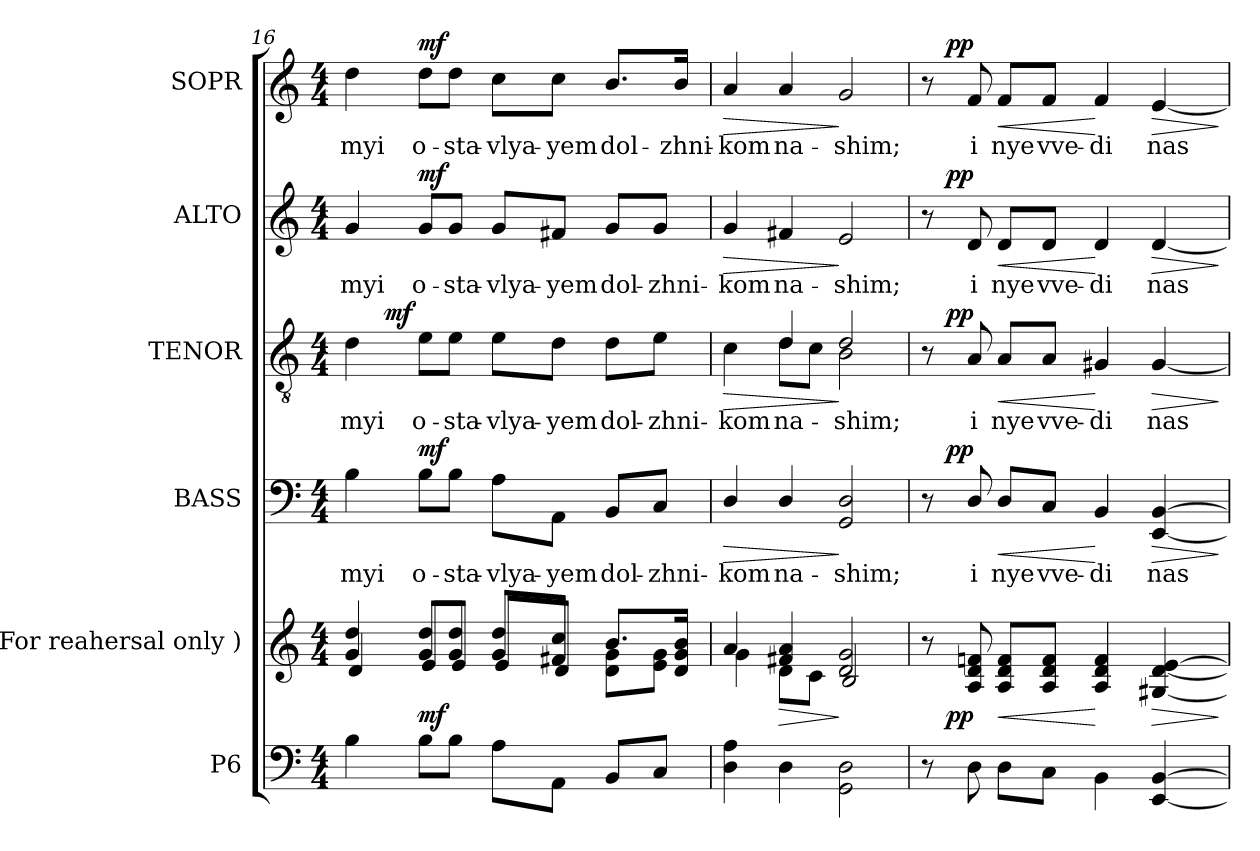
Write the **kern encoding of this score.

**kern	**kern	**dynam	**kern	**text	**dynam	**kern	**text	**dynam	**kern	**text	**dynam	**kern	**text	**dynam
*part6	*part5	*part5	*part4	*part4	*part4	*part3	*part3	*part3	*part2	*part2	*part2	*part1	*part1	*part1
*staff6	*staff5	*staff5	*staff4	*staff4	*staff4	*staff3	*staff3	*staff3	*staff2	*staff2	*staff2	*staff1	*staff1	*staff1
*I"P6	*I"( For reahersal  only )	*	*I"BASS	*	*	*I"TENOR	*	*	*I"ALTO	*	*	*I"SOPR	*	*
*	*	*	*I'B.	*	*	*I'T.	*	*	*I'A.	*	*	*I'S.	*	*
*clefF4	*clefG2	*	*clefF4	*	*	*clefGv2	*	*	*clefG2	*	*	*clefG2	*	*
*	*	*	*	*	*	*ITrd7c12	*	*	*	*	*	*	*	*
*k[]	*k[]	*	*k[]	*	*	*k[]	*	*	*k[]	*	*	*k[]	*	*
*a:	*a:	*	*a:	*	*	*a:	*	*	*a:	*	*	*a:	*	*
*M4/4	*M4/4	*	*M4/4	*	*	*M4/4	*	*	*M4/4	*	*	*M4/4	*	*
=16	=16	=16	=16	=16	=16	=16	=16	=16	=16	=16	=16	=16	=16	=16
*	*^	*	*	*	*	*	*	*	*	*	*	*	*	*
!	!	!	!	!	!LO:LY:b:color=#000000	!	!	!	!	!	!	!	!	!	!
!	!	!	!	!	!	!	!	!LO:LY:b:color=#000000	!	!	!	!	!	!	!
!	!	!	!	!	!	!	!	!	!	!	!LO:LY:b:color=#000000	!	!	!	!
!	!	!	!	!	!	!	!	!	!	!	!	!	!	!LO:LY:b:color=#000000	!
*	*	*	*	*	*	*	*^	*	*	*	*	*	*	*	*
4Bi\	4gi/ 4ddi	4di/	.	4Bi\	myi	.	4Di\	16ryy	myi	.	4gi/	myi	.	4ddi\	myi	.
.	.	.	.	.	.	.	.	32ryy	.	.	.	.	.	.	.	.
.	.	.	.	.	.	.	.	128ryy	.	.	.	.	.	.	.	.
.	.	.	.	.	.	.	.	512ryy	.	.	.	.	.	.	.	.
.	.	.	.	.	.	.	.	2ryy	.	mf	.	.	.	.	.	.
!	!	!	!	!	!LO:LY:b:color=#000000	!	!	!	!	!	!	!	!	!	!	!
!	!	!	!	!	!	!	!	!	!LO:LY:b:color=#000000	!	!	!	!	!	!	!
!	!	!	!	!	!	!	!	!	!	!	!	!LO:LY:b:color=#000000	!	!	!	!
!	!	!	!	!	!	!	!	!	!	!	!	!	!	!	!LO:LY:b:color=#000000	!
8Bi\L	8gi/ 8ddiL	8ei/L	mf	8B>i\L	o-	mf	8E>>i\L	.	o-	.	8g>i/L	o-	mf	8dd>i\L	o-	mf
!	!	!	!	!	!LO:LY:b:color=#000000	!	!	!	!	!	!	!	!	!	!	!
!	!	!	!	!	!	!	!	!	!LO:LY:b:color=#000000	!	!	!	!	!	!	!
!	!	!	!	!	!	!	!	!	!	!	!	!LO:LY:b:color=#000000	!	!	!	!
!	!	!	!	!	!	!	!	!	!	!	!	!	!	!	!LO:LY:b:color=#000000	!
8Bi\J	8gi/ 8ddiJ	8ei/J	.	8Bi\J	-sta-	.	8Ei\J	.	-sta-	.	8gi/J	-sta-	.	8ddi\J	-sta-	.
!	!	!	!	!	!LO:LY:b:color=#000000	!	!	!	!	!	!	!	!	!	!	!
!	!	!	!	!	!	!	!	!	!LO:LY:b:color=#000000	!	!	!	!	!	!	!
!	!	!	!	!	!	!	!	!	!	!	!	!LO:LY:b:color=#000000	!	!	!	!
!	!	!	!	!	!	!	!	!	!	!	!	!	!	!	!LO:LY:b:color=#000000	!
8Ai\L	8gi/ 8ddiL	8ei/L	.	8Ai\L	-vlya-	.	8Ei\L	.	-vlya-	.	8gi/L	-vlya-	.	8cci\L	-vlya-	.
.	.	.	.	.	.	.	.	4ryy	.	.	.	.	.	.	.	.
!	!	!	!	!	!LO:LY:b:color=#000000	!	!	!	!	!	!	!	!	!	!	!
!	!	!	!	!	!	!	!	!	!LO:LY:b:color=#000000	!	!	!	!	!	!	!
!	!	!	!	!	!	!	!	!	!	!	!	!LO:LY:b:color=#000000	!	!	!	!
!	!	!	!	!	!	!	!	!	!	!	!	!	!	!	!LO:LY:b:color=#000000	!
8AAi\J	8f#Xi/ 8cciJ	8di/J	.	8AAi\J	-yem	.	8Di\J	.	-yem	.	8f#Xi/J	-yem	.	8cci\J	-yem	.
!	!	!	!	!	!LO:LY:b:color=#000000	!	!	!	!	!	!	!	!	!	!	!
!	!	!	!	!	!	!	!	!	!LO:LY:b:color=#000000	!	!	!	!	!	!	!
!	!	!	!	!	!	!	!	!	!	!	!	!LO:LY:b:color=#000000	!	!	!	!
!	!	!	!	!	!	!	!	!	!	!	!	!	!	!	!LO:LY:b:color=#000000	!
8BBi/L	8.bi/L	8di\ 8giL	.	8BBi/L	dol-	.	8Di\L	.	dol-	.	8gi/L	dol-	.	8.bi/L	dol-	.
.	.	.	.	.	.	.	.	8ryy	.	.	.	.	.	.	.	.
!	!	!	!	!	!LO:LY:b:color=#000000	!	!	!	!	!	!	!	!	!	!	!
!	!	!	!	!	!	!	!	!	!LO:LY:b:color=#000000	!	!	!	!	!	!	!
!	!	!	!	!	!	!	!	!	!	!	!	!LO:LY:b:color=#000000	!	!	!	!
8Ci/J	.	8ei\ 8giJ	.	8Ci/J	-zhni-	.	8Ei\J	.	-zhni-	.	8gi/J	-zhni-	.	.	.	.
!	!	!	!	!	!	!	!	!	!	!	!	!	!	!	!LO:LY:b:color=#000000	!
.	16di/ 16gi 16biJk	.	.	.	.	.	.	.	.	.	.	.	.	16bi/Jk	-zhni-	.
.	.	.	.	.	.	.	.	64ryy	.	.	.	.	.	.	.	.
.	.	.	.	.	.	.	.	256.ryy	.	.	.	.	.	.	.	.
=17	=17	=17	=17	=17	=17	=17	=17	=17	=17	=17	=17	=17	=17	=17	=17	=17
!	!	!	!	!	!LO:LY:b:color=#000000	!LO:HP:b	!	!	!	!	!	!	!	!	!	!
!	!	!	!	!	!	!	!	!	!LO:LY:b:color=#000000	!LO:HP:b	!	!	!	!	!	!
!	!	!	!	!	!	!	!	!	!	!	!	!LO:LY:b:color=#000000	!LO:HP:b	!	!	!
!	!	!	!	!	!	!	!	!	!	!	!	!	!	!	!LO:LY:b:color=#000000	!LO:HP:b
4Di\ 4Ai	4ai/	4gi\	.	4Di/	-kom	>	4Ci\	4ryy	-kom	>	4gi/	-kom	>	4ai/	-kom	>
!	!	!	!LO:HP:b	!	!	!	!	!	!	!	!	!	!	!	!	!
!	!	!	!	!	!LO:LY:b:color=#000000	!	!	!	!	!	!	!	!	!	!	!
!	!	!	!	!	!	!	!	!	!LO:LY:b:color=#000000	!	!	!	!	!	!	!
!	!	!	!	!	!	!	!	!	!	!	!	!LO:LY:b:color=#000000	!	!	!	!
!	!	!	!	!	!	!	!	!	!	!	!	!	!	!	!LO:LY:b:color=#000000	!
4Di\	4f#Xi/ 4ai	8di\L	>	4Di/	na-	.	4Di/	8Di\L	na-	.	4f#Xi/	na-	.	4ai/	na-	.
.	.	8ci\J	.	.	.	.	.	8Ci\J	.	.	.	.	.	.	.	.
!	!	!	!	!	!LO:LY:b:color=#000000	!	!	!	!	!	!	!	!	!	!	!
!	!	!	!	!	!	!	!	!	!LO:LY:b:color=#000000	!	!	!	!	!	!	!
!	!	!	!	!	!	!	!	!	!	!	!	!LO:LY:b:color=#000000	!	!	!	!
!	!	!	!	!	!	!	!	!	!	!	!	!	!	!	!LO:LY:b:color=#000000	!
2GGi\ 2Di	2di/ 2gi	2Bi/	]	2GGi/ 2Di	-shim;	]	2Di/	2BBi\	-shim;	]	2ei/	-shim;	]	2gi/	-shim;	]
!!LO:PB:g=z
=18	=18	=18	=18	=18	=18	=18	=18	=18	=18	=18	=18	=18	=18	=18	=18	=18
*	*	*	*	*^	*	*	*	*	*	*	*^	*	*	*^	*	*
8r	8r	32ryy	.	8r	32ryy	.	.	8r	32ryy	.	.	8r	32ryy	.	.	8r	32ryy	.	.
.	.	64ryy	.	.	64ryy	.	.	.	64ryy	.	.	.	64ryy	.	.	.	64ryy	.	.
.	.	512.ryy	.	.	512.ryy	.	.	.	512.ryy	.	.	.	512.ryy	.	.	.	512.ryy	.	.
.	.	2ryy	pp	.	2ryy	.	pp	.	2ryy	.	pp	.	2ryy	.	pp	.	2ryy	.	pp
!	!	!	!	!	!	!LO:LY:b:color=#000000	!	!	!	!	!	!	!	!	!	!	!	!	!
!	!	!	!	!	!	!	!	!	!	!LO:LY:b:color=#000000	!	!	!	!	!	!	!	!	!
!	!	!	!	!	!	!	!	!	!	!	!	!	!	!LO:LY:b:color=#000000	!	!	!	!	!
!	!	!	!	!	!	!	!	!	!	!	!	!	!	!	!	!	!	!LO:LY:b:color=#000000	!
8Di\	8Ai/ 8di 8fni	.	.	8Di/	.	i	.	8AAi/	.	i	.	8di/	.	i	.	8fi/	.	i	.
!	!	!	!LO:HP:b	!	!	!	!	!	!	!	!	!	!	!	!	!	!	!	!
!	!	!	!	!	!	!LO:LY:b:color=#000000	!LO:HP:b	!	!	!	!	!	!	!	!	!	!	!	!
!	!	!	!	!	!	!	!	!	!	!LO:LY:b:color=#000000	!LO:HP:b	!	!	!	!	!	!	!	!
!	!	!	!	!	!	!	!	!	!	!	!	!	!	!LO:LY:b:color=#000000	!LO:HP:b	!	!	!	!
!	!	!	!	!	!	!	!	!	!	!	!	!	!	!	!	!	!	!LO:LY:b:color=#000000	!LO:HP:b
8Di\L	8Ai/ 8di 8fiL	.	<	8Di/L	.	nye	<	8AAi/L	.	nye	<	8di/L	.	nye	<	8fi/L	.	nye	<
!	!	!	!	!	!	!LO:LY:b:color=#000000	!	!	!	!	!	!	!	!	!	!	!	!	!
!	!	!	!	!	!	!	!	!	!	!LO:LY:b:color=#000000	!	!	!	!	!	!	!	!	!
!	!	!	!	!	!	!	!	!	!	!	!	!	!	!LO:LY:b:color=#000000	!	!	!	!	!
!	!	!	!	!	!	!	!	!	!	!	!	!	!	!	!	!	!	!LO:LY:b:color=#000000	!
8Ci\J	8Ai/ 8di 8fiJ	.	.	8Ci/J	.	vve-	.	8AAi/J	.	vve-	.	8di/J	.	vve-	.	8fi/J	.	vve-	.
!	!	!	!	!	!	!LO:LY:b:color=#000000	!	!	!	!	!	!	!	!	!	!	!	!	!
!	!	!	!	!	!	!	!	!	!	!LO:LY:b:color=#000000	!	!	!	!	!	!	!	!	!
!	!	!	!	!	!	!	!	!	!	!	!	!	!	!LO:LY:b:color=#000000	!	!	!	!	!
!	!	!	!	!	!	!	!	!	!	!	!	!	!	!	!	!	!	!LO:LY:b:color=#000000	!
4BBi\	4Ai/ 4di 4fi	.	[	4BBi/	.	-di	[	4GG#Xi/	.	-di	[	4di/	.	-di	[	4fi/	.	-di	[
.	.	4ryy	.	.	4ryy	.	.	.	4ryy	.	.	.	4ryy	.	.	.	4ryy	.	.
!	!	!	!LO:HP:b	!	!	!	!	!	!	!	!	!	!	!	!	!	!	!	!
!	!	!	!	!	!	!LO:LY:b:color=#000000	!LO:HP:b	!	!	!	!	!	!	!	!	!	!	!	!
!	!	!	!	!	!	!	!	!	!	!LO:LY:b:color=#000000	!LO:HP:b	!	!	!	!	!	!	!	!
!	!	!	!	!	!	!	!	!	!	!	!	!	!	!LO:LY:b:color=#000000	!LO:HP:b	!	!	!	!
!	!	!	!	!	!	!	!	!	!	!	!	!	!	!	!	!	!	!LO:LY:b:color=#000000	!LO:HP:b
[4EEi/ [4BBi	[4G#Xi/ [4di [4ei	.	>	[4EEi/ [4BBi	.	nas	>	[4GG#i/	.	nas	>	[4di/	.	nas	>	[4ei/	.	nas	>
.	.	8ryy	.	.	8ryy	.	.	.	8ryy	.	.	.	8ryy	.	.	.	8ryy	.	.
.	.	16ryy	.	.	16ryy	.	.	.	16ryy	.	.	.	16ryy	.	.	.	16ryy	.	.
.	.	128ryy	.	.	128ryy	.	.	.	128ryy	.	.	.	128ryy	.	.	.	128ryy	.	.
.	.	256ryy	.	.	256ryy	.	.	.	256ryy	.	.	.	256ryy	.	.	.	256ryy	.	.
.	.	1024ryy	.	.	1024ryy	.	.	.	1024ryy	.	.	.	1024ryy	.	.	.	1024ryy	.	.
.	.	.	]	.	.	.	]	.	.	.	]	.	.	.	]	.	.	.	]
*	*v	*v	*	*	*	*	*	*v	*v	*	*	*v	*v	*	*	*v	*v	*	*
*	*	*	*v	*v	*	*	*	*	*	*	*	*	*	*	*
=	=	=	=	=	=	=	=	=	=	=	=	=	=	=
*-	*-	*-	*-	*-	*-	*-	*-	*-	*-	*-	*-	*-	*-	*-
